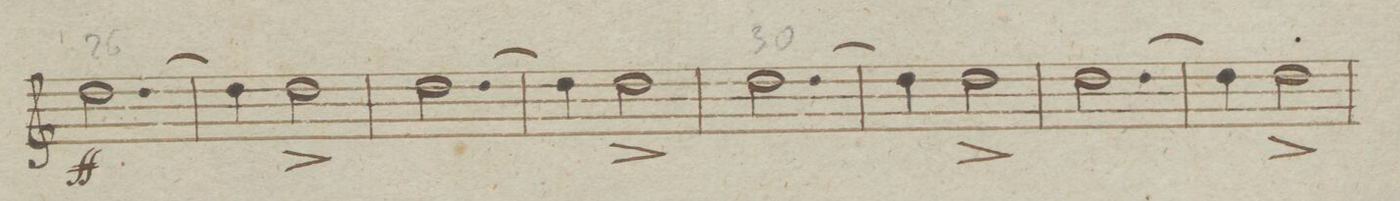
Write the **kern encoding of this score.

**kern	**dynam
*I"Corno Secondo in Es.	*
*clefG2	*
*k[b-e-]	*
*M3/4	*
[2.g\	ff
=27	=27
4g\]	.
2g^<\	.
=28	=28
[2.g\	.
=29	=29
4g\]	.
2g^<\	.
=30	=30
[2.g\	.
=31	=31
4g\]	.
2g^<\	.
=32	=32
[2.g\	.
=33	=33
4g\]	.
2g^<\	.
=34	=34
*-	*-
